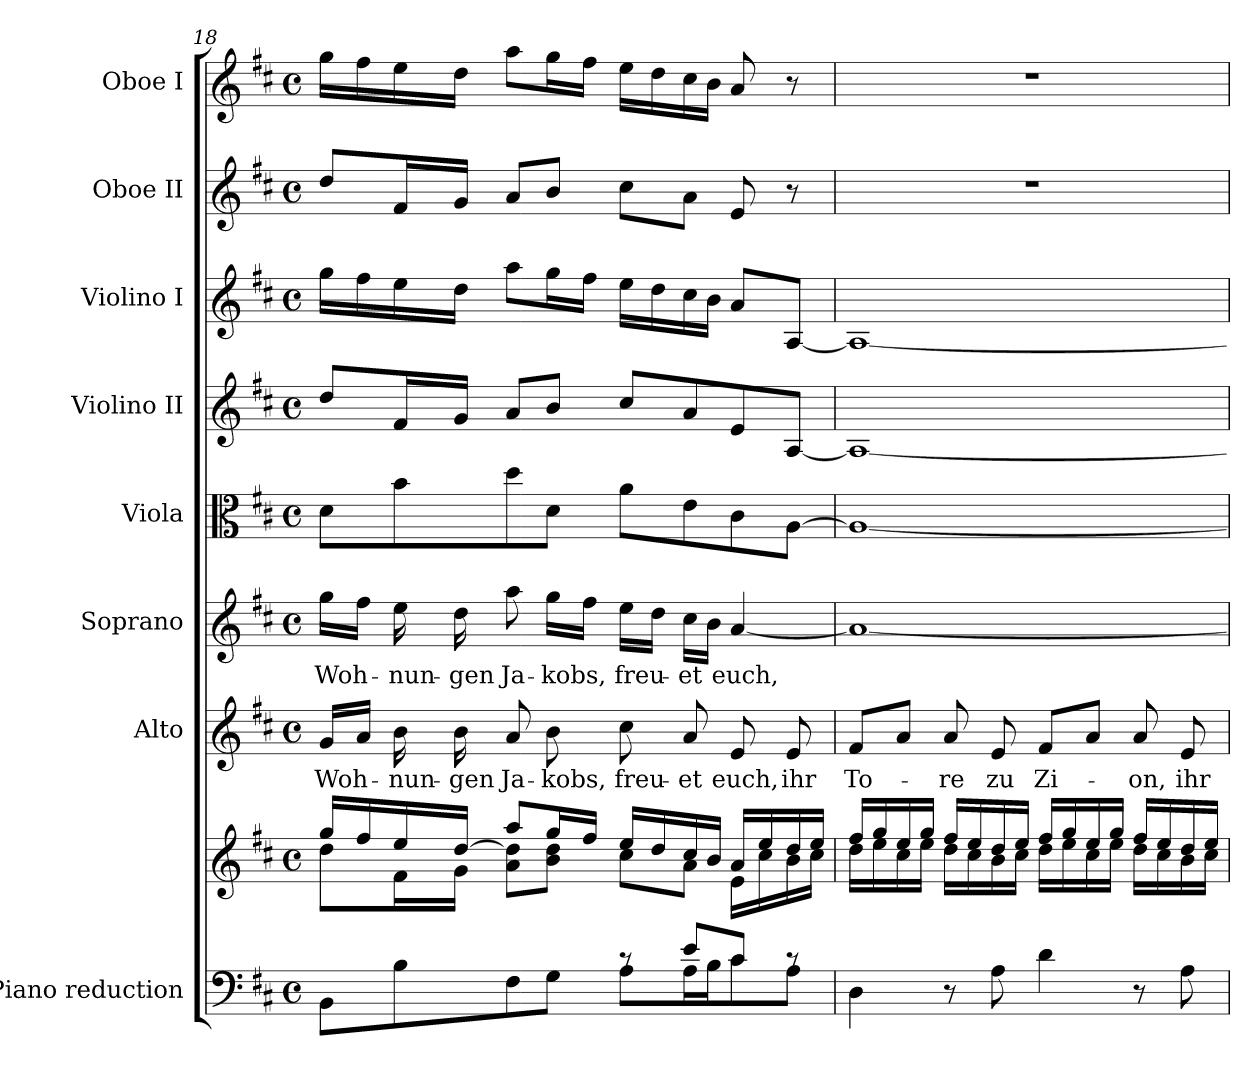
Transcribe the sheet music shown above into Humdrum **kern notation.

**kern	**kern	**kern	**text	**kern	**text	**kern	**kern	**kern	**kern	**kern
*part8	*part8	*part7	*part7	*part6	*part6	*part5	*part4	*part3	*part2	*part1
*staff9	*staff8	*staff7	*staff7	*staff6	*staff6	*staff5	*staff4	*staff3	*staff2	*staff1
*I"Piano reduction	*	*I"Alto	*	*I"Soprano	*	*I"Viola	*I"Violino II	*I"Violino I	*I"Oboe II	*I"Oboe I
*I'Pno	*	*	*	*	*	*I'Vla	*I'Vln	*I'Vln	*I'Ob	*I'Ob
*clefF4	*clefG2	*clefG2	*	*clefG2	*	*clefC3	*clefG2	*clefG2	*clefG2	*clefG2
*k[f#c#]	*k[f#c#]	*k[f#c#]	*	*k[f#c#]	*	*k[f#c#]	*k[f#c#]	*k[f#c#]	*k[f#c#]	*k[f#c#]
*M4/4	*M4/4	*M4/4	*	*M4/4	*	*M4/4	*M4/4	*M4/4	*M4/4	*M4/4
*met(c)	*met(c)	*met(c)	*	*met(c)	*	*met(c)	*met(c)	*met(c)	*met(c)	*met(c)
=18	=18	=18	=18	=18	=18	=18	=18	=18	=18	=18
*^	*^	*	*	*	*	*	*	*	*	*
!	!	!	!	!	!LO:LY:b	!	!LO:LY:b	!	!	!	!	!
2ryy	8BB\L	16gg/LL	8dd\L	16g/LL	Woh-	16gg\LL	Woh-	8d\L	8dd/L	16gg\LL	8dd/L	16gg\LL
.	.	16ff#/	.	16a/JJ	.	16ff#\JJ	.	.	.	16ff#\	.	16ff#\
!	!	!	!	!	!LO:LY:b	!	!LO:LY:b	!	!	!	!	!
.	8B\	16ee/	16f#\L	16b\	-nun-	16ee\	-nun-	8b\	16f#/L	16ee\	16f#/L	16ee\
!	!	!	!	!	!LO:LY:b	!	!LO:LY:b	!	!	!	!	!
.	.	[16dd/JJ	16g\JJ	16b\	-gen	16dd\	-gen	.	16g/JJ	16dd\JJ	16g/JJ	16dd\JJ
!	!	!	!	!	!LO:LY:b	!	!LO:LY:b	!	!	!	!	!
.	8F#\	8aa/L	8a\ 8dd\]L	8a/	Ja-	8aa\	Ja-	8dd\	8a/L	8aa\L	8a/L	8aa\L
!	!	!	!	!	!LO:LY:b	!	!LO:LY:b	!	!	!	!	!
.	8G\J	16gg/L	8b\ 8dd\J	8b\	-kobs,	16gg\LL	-kobs,	8d\J	8b/J	16gg\L	8b/J	16gg\L
.	.	16ff#/JJ	.	.	.	16ff#\JJ	.	.	.	16ff#\JJ	.	16ff#\JJ
!	!	!	!	!	!LO:LY:b	!	!LO:LY:b	!	!	!	!	!
8rc	8A\L	16ee/LL	8cc#\L	8cc#\	freu-	16ee\LL	freu-	8a\L	8cc#/L	16ee\LL	8cc#\L	16ee\LL
.	.	16dd/	.	.	.	16dd\JJ	.	.	.	16dd\	.	16dd\
!	!	!	!	!	!LO:LY:b	!	!LO:LY:b	!	!	!	!	!
8e/L	16A\L	16cc#/	8a\J	8a/	-et	16cc#\LL	-et	8e\	8a/	16cc#\	8a\J	16cc#\
.	16B\J	16b/JJ	.	.	.	16b\JJ	.	.	.	16b\JJ	.	16b\JJ
!	!	!	!	!	!LO:LY:b	!	!LO:LY:b	!	!	!	!	!
8c#/J	8c#\	16a/LL	16e\LL	8e/	euch,	[4a/	euch,	8c#\	8e/	8a/L	8e/	8a/
.	.	16ee/	16cc#\	.	.	.	.	.	.	.	.	.
!	!	!	!	!	!LO:LY:b	!	!	!	!	!	!	!
8rc	8A\J	16dd/	16b\	8e/	ihr	.	.	[8A\J	[8A/J	[8A/J	8r	8r
.	.	16ee/JJ	16cc#\JJ	.	.	.	.	.	.	.	.	.
*v	*v	*	*	*	*	*	*	*	*	*	*	*
=19	=19	=19	=19	=19	=19	=19	=19	=19	=19	=19	=19
!	!	!	!	!LO:LY:b	!	!	!	!	!	!	!
4D\	16ff#/LL	16dd\LL	8f#/L	To-	1a_	.	1A_	1A_	1A_	1r	1r
.	16gg/	16ee\	.	.	.	.	.	.	.	.	.
.	16ee/	16cc#\	8a/J	.	.	.	.	.	.	.	.
.	16gg/JJ	16ee\JJ	.	.	.	.	.	.	.	.	.
!	!	!	!	!LO:LY:b	!	!	!	!	!	!	!
8r	16ff#/LL	16dd\LL	8a/	-re	.	.	.	.	.	.	.
.	16ee/	16cc#\	.	.	.	.	.	.	.	.	.
!	!	!	!	!LO:LY:b	!	!	!	!	!	!	!
8A\	16dd/	16b\	8e/	zu	.	.	.	.	.	.	.
.	16ee/JJ	16cc#\JJ	.	.	.	.	.	.	.	.	.
!	!	!	!	!LO:LY:b	!	!	!	!	!	!	!
4d\	16ff#/LL	16dd\LL	8f#/L	Zi-	.	.	.	.	.	.	.
.	16gg/	16ee\	.	.	.	.	.	.	.	.	.
.	16ee/	16cc#\	8a/J	.	.	.	.	.	.	.	.
.	16gg/JJ	16ee\JJ	.	.	.	.	.	.	.	.	.
!	!	!	!	!LO:LY:b	!	!	!	!	!	!	!
8r	16ff#/LL	16dd\LL	8a/	-on,	.	.	.	.	.	.	.
.	16ee/	16cc#\	.	.	.	.	.	.	.	.	.
!	!	!	!	!LO:LY:b	!	!	!	!	!	!	!
8A\	16dd/	16b\	8e/	ihr	.	.	.	.	.	.	.
.	16ee/JJ	16cc#\JJ	.	.	.	.	.	.	.	.	.
*	*v	*v	*	*	*	*	*	*	*	*	*
=	=	=	=	=	=	=	=	=	=	=
*-	*-	*-	*-	*-	*-	*-	*-	*-	*-	*-
